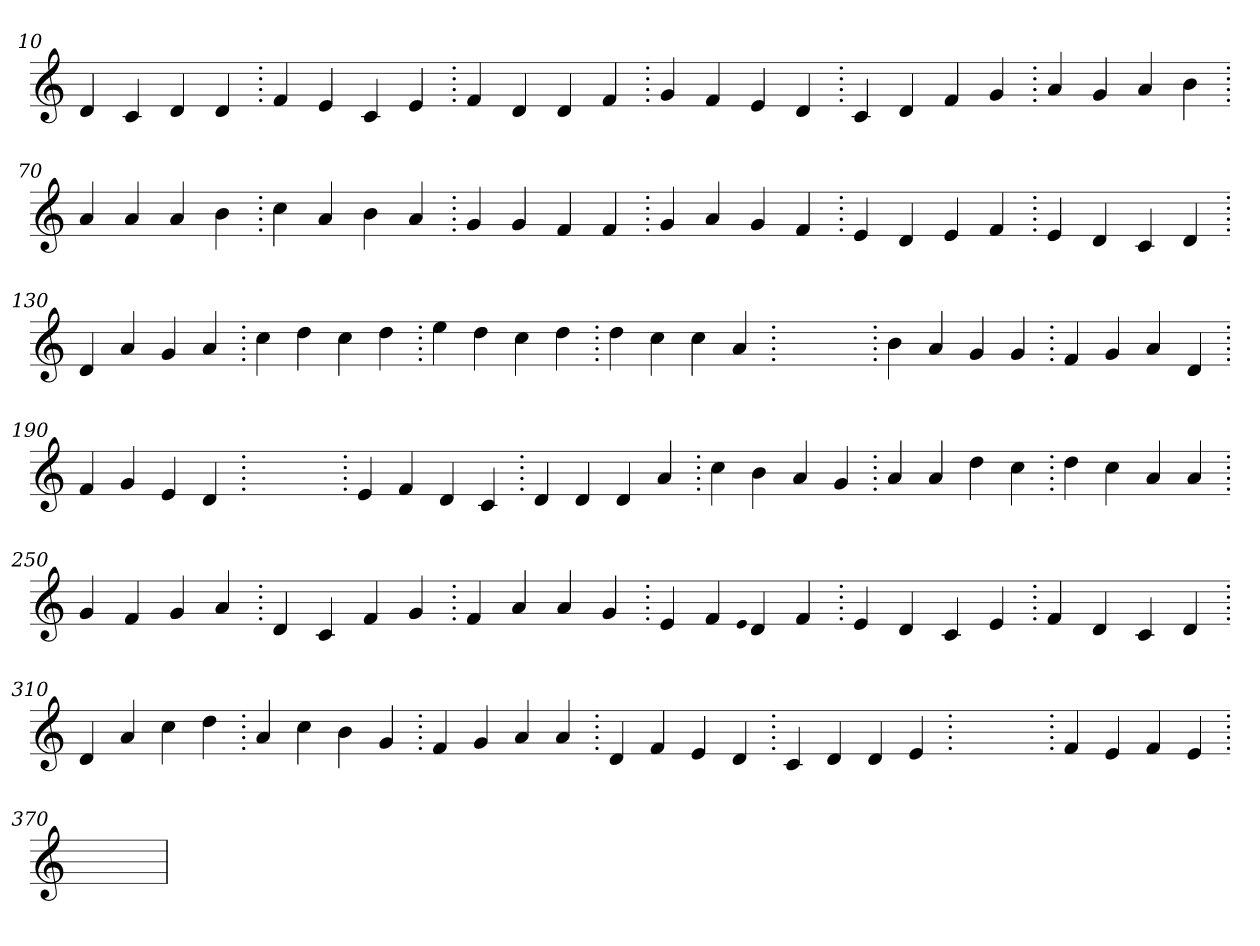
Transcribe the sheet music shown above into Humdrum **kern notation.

**kern
*part1
*staff1
*clefG2
=10.
4d
4c
4d
4d
=20.
4f
4e
4c
4e
=30.
4f
4d
4d
4f
=40.
4g
4f
4e
4d
=50.
4c
4d
4f
4g
=60.
4a
4g
4a
4b
=70.
4a
4a
4a
4b
=80.
4cc
4a
4b
4a
=90.
4g
4g
4f
4f
=100.
4g
4a
4g
4f
=110.
4e
4d
4e
4f
=120.
4e
4d
4c
4d
=130.
4d
4a
4g
4a
=140.
4cc
4dd
4cc
4dd
=150.
4ee
4dd
4cc
4dd
=160.
4dd
4cc
4cc
4a
=170.
1ryy
=170.
4b
4a
4g
4g
=180.
4f
4g
4a
4d
=190.
4f
4g
4e
4d
=200.
1ryy
=200.
4e
4f
4d
4c
=210.
4d
4d
4d
4a
=220.
4cc
4b
4a
4g
=230.
4a
4a
4dd
4cc
=240.
4dd
4cc
4a
4a
=250.
4g
4f
4g
4a
=260.
4d
4c
4f
4g
=270.
4f
4a
4a
4g
=280.
4e
4f
qqe
4d
4f
=290.
4e
4d
4c
4e
=300.
4f
4d
4c
4d
=310.
4d
4a
4cc
4dd
=320.
4a
4cc
4b
4g
=330.
4f
4g
4a
4a
=340.
4d
4f
4e
4d
=350.
4c
4d
4d
4e
=360.
1ryy
=360.
4f
4e
4f
4e
=370.
1ryy
=
*-
